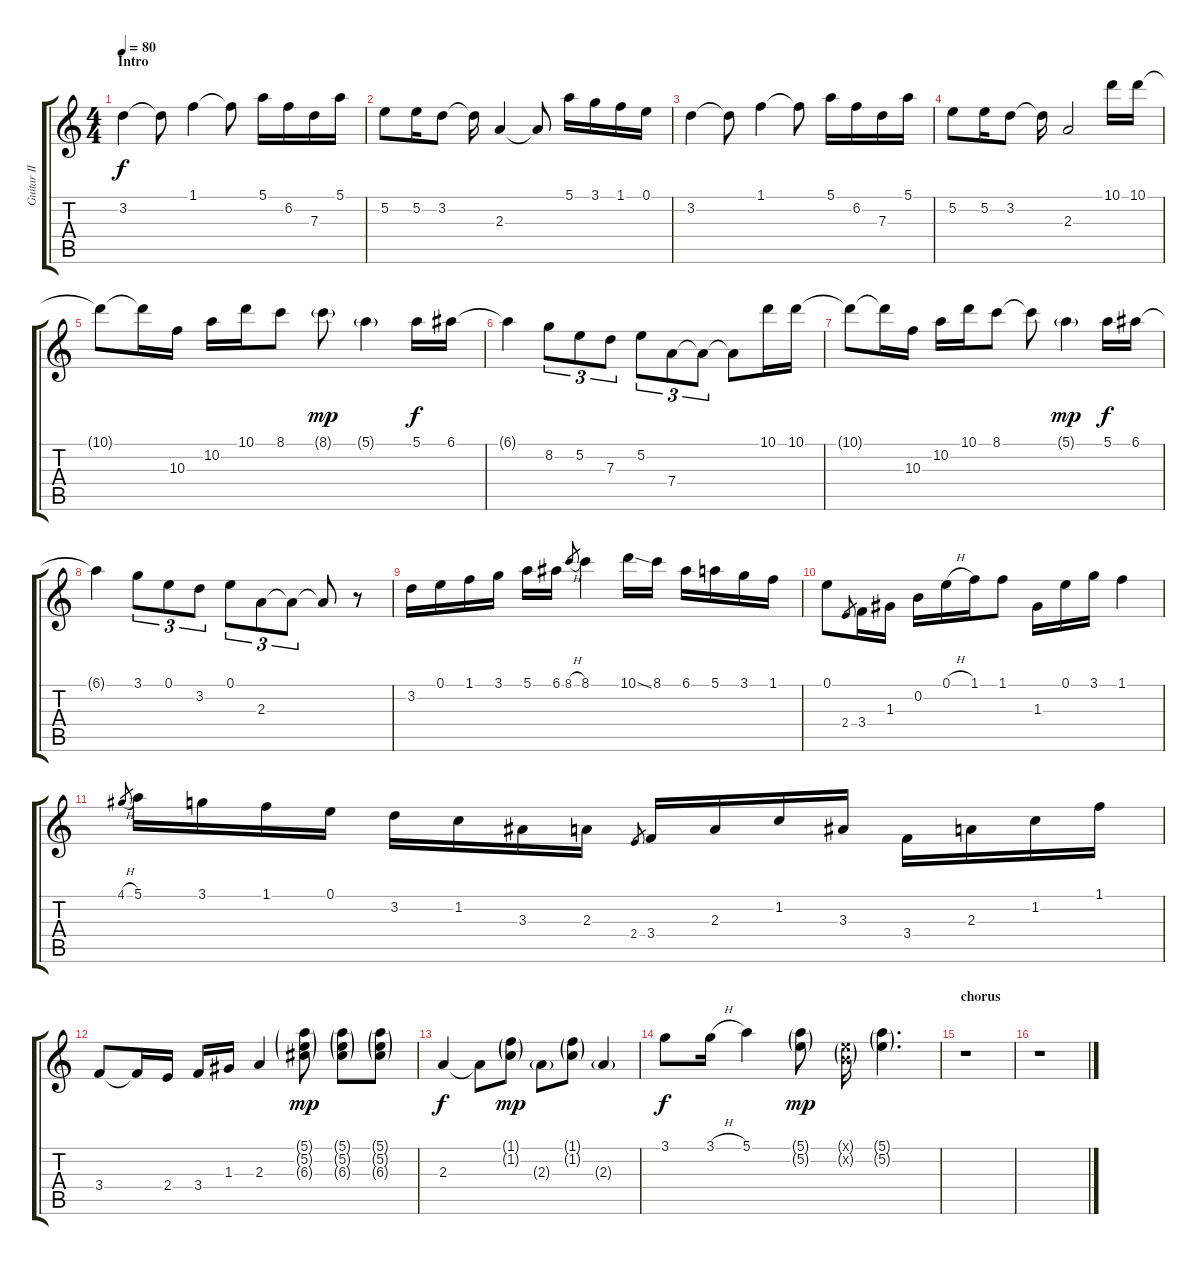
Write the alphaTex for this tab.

\track ("Guitar II" "Guitar II") {instrument acousticguitarsteel}
\staff {score tabs}
\tuning (E4 B3 G3 D3 A2 E2) {hide}
\ts (4 4)
\section ("" "Intro")
\tempo 80
\clef g2
\ks c
3.2.4{dy f instrument acousticguitarsteel} 3.2{t}.8 1.1.4 1.1{t}.8 5.1.16 6.2.16 7.3.16 5.1.16 |
5.2.8 5.2.16 3.2.8 3.2{t}.16 2.3.4 2.3{t}.8 5.1.16 3.1.16 1.1.16 0.1.16 |
3.2.4 3.2{t}.8 1.1.4 1.1{t}.8 5.1.16 6.2.16 7.3.16 5.1.16 |
5.2.8 5.2.16 3.2.8 3.2{t}.16 2.3.2 10.1.16 10.1.16 |
10.1{t}.8 10.1{t}.16 10.3.16 10.2.16 10.1.16 8.1.8 8.1{g}.8{dy mp} 5.1{g}.4 5.1.16{dy f} 6.1.16 |
6.1{t}.4 8.2.8{tu (3 2)} 5.2.8{tu (3 2)} 7.3.8{tu (3 2)} 5.2.8{tu (3 2)} 7.4.8{tu (3 2)} 7.4{t}.8{tu (3 2)} 7.4{t}.8 10.1.16 10.1.16 |
10.1{t}.8 10.1{t}.16 10.3.16 10.2.16 10.1.16 8.1.8 8.1{t}.8 5.1{g}.4{dy mp} 5.1.16{dy f} 6.1.16 |
6.1{t}.4 3.1.8{tu (3 2)} 0.1.8{tu (3 2)} 3.2.8{tu (3 2)} 0.1.8{tu (3 2)} 2.3.8{tu (3 2)} 2.3{t}.8{tu (3 2)} 2.3{t}.8 r.8 |
3.2.16 0.1.16 1.1.16 3.1.16 5.1.16 6.1.16 8.1{h}.8{gr} 8.1.4 10.1{ss}.16 8.1.16 6.1.16 5.1.16 3.1.16 1.1.16 |
0.1.8 2.4.8{gr} 3.4.16 1.3.16 0.2.16 0.1{h}.16 1.1.16 1.1.8 1.3.16 0.1.16 3.1.16 1.1.4 |
4.1{h}.8{gr} 5.1.16 3.1.16 1.1.16 0.1.16 3.2.16 1.2.16 3.3.16 2.3.16 2.4.8{gr} 3.4.16 2.3.16 1.2.16 3.3.16 3.4.16 2.3.16 1.2.16 1.1.16 |
3.4.8 3.4{t}.16 2.4.16 3.4.16 1.3.16 2.3.4 (5.1{g} 5.2{g} 6.3{g}).8{dy mp} (5.1{g} 5.2{g} 6.3{g}).8 (5.1{g} 5.2{g} 6.3{g}).8 |
2.3.4{dy f} 2.3{t}.8 (1.1{g} 1.2{g}).8{dy mp} 2.3{g}.8 (1.1{g} 1.2{g}).8 2.3{g}.4 |
3.1.8{dy f} 3.1{h}.16 5.1.4 (5.1{g} 5.2{g}).8{dy mp} (0.1{g x} 0.2{g x}).16 (5.1{g} 5.2{g}).4{d} |
\section ("" "chorus")
r.1 |
r.1
